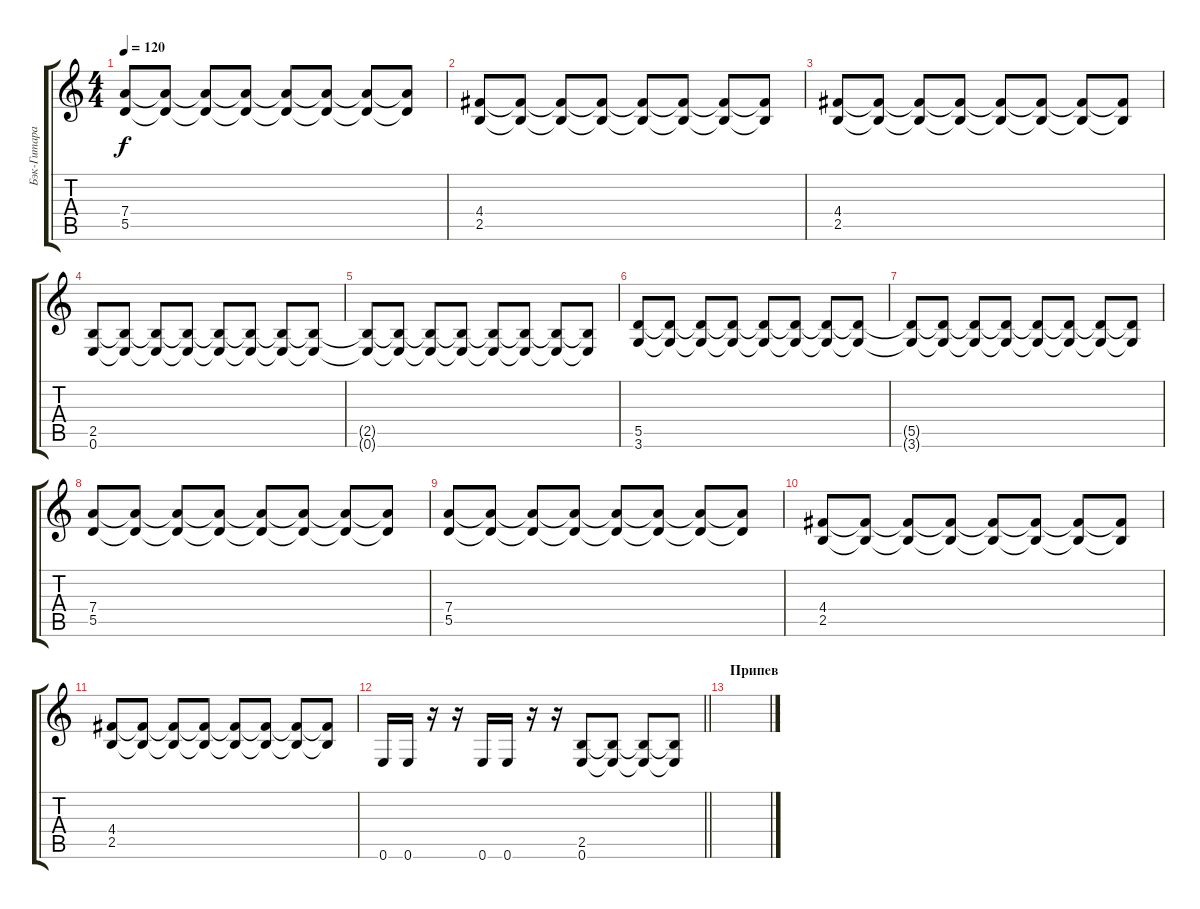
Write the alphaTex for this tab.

\track ("Бэк-Гитара" "Бэк-Гитара") {instrument distortionguitar}
\staff {score tabs}
\tuning (E4 B3 G3 D3 A2 E2) {hide}
\ts (4 4)
\tempo 120
\clef g2
\ks c
(7.4 5.5).8{dy f} (7.4{t} 5.5{t}).8 (7.4{t} 5.5{t}).8 (7.4{t} 5.5{t}).8 (7.4{t} 5.5{t}).8 (7.4{t} 5.5{t}).8 (7.4{t} 5.5{t}).8 (7.4{t} 5.5{t}).8 |
(4.4 2.5).8 (4.4{t} 2.5{t}).8 (4.4{t} 2.5{t}).8 (4.4{t} 2.5{t}).8 (4.4{t} 2.5{t}).8 (4.4{t} 2.5{t}).8 (4.4{t} 2.5{t}).8 (4.4{t} 2.5{t}).8 |
(4.4 2.5).8 (4.4{t} 2.5{t}).8 (4.4{t} 2.5{t}).8 (4.4{t} 2.5{t}).8 (4.4{t} 2.5{t}).8 (4.4{t} 2.5{t}).8 (4.4{t} 2.5{t}).8 (4.4{t} 2.5{t}).8 |
(2.5 0.6).8 (2.5{t} 0.6{t}).8 (2.5{t} 0.6{t}).8 (2.5{t} 0.6{t}).8 (2.5{t} 0.6{t}).8 (2.5{t} 0.6{t}).8 (2.5{t} 0.6{t}).8 (2.5{t} 0.6{t}).8 |
(2.5{t} 0.6{t}).8 (2.5{t} 0.6{t}).8 (2.5{t} 0.6{t}).8 (2.5{t} 0.6{t}).8 (2.5{t} 0.6{t}).8 (2.5{t} 0.6{t}).8 (2.5{t} 0.6{t}).8 (2.5{t} 0.6{t}).8 |
(5.5 3.6).8 (5.5{t} 3.6{t}).8 (5.5{t} 3.6{t}).8 (5.5{t} 3.6{t}).8 (5.5{t} 3.6{t}).8 (5.5{t} 3.6{t}).8 (5.5{t} 3.6{t}).8 (5.5{t} 3.6{t}).8 |
(5.5{t} 3.6{t}).8 (5.5{t} 3.6{t}).8 (5.5{t} 3.6{t}).8 (5.5{t} 3.6{t}).8 (5.5{t} 3.6{t}).8 (5.5{t} 3.6{t}).8 (5.5{t} 3.6{t}).8 (5.5{t} 3.6{t}).8 |
(7.4 5.5).8 (7.4{t} 5.5{t}).8 (7.4{t} 5.5{t}).8 (7.4{t} 5.5{t}).8 (7.4{t} 5.5{t}).8 (7.4{t} 5.5{t}).8 (7.4{t} 5.5{t}).8 (7.4{t} 5.5{t}).8 |
(7.4 5.5).8 (7.4{t} 5.5{t}).8 (7.4{t} 5.5{t}).8 (7.4{t} 5.5{t}).8 (7.4{t} 5.5{t}).8 (7.4{t} 5.5{t}).8 (7.4{t} 5.5{t}).8 (7.4{t} 5.5{t}).8 |
(4.4 2.5).8 (4.4{t} 2.5{t}).8 (4.4{t} 2.5{t}).8 (4.4{t} 2.5{t}).8 (4.4{t} 2.5{t}).8 (4.4{t} 2.5{t}).8 (4.4{t} 2.5{t}).8 (4.4{t} 2.5{t}).8 |
(4.4 2.5).8 (4.4{t} 2.5{t}).8 (4.4{t} 2.5{t}).8 (4.4{t} 2.5{t}).8 (4.4{t} 2.5{t}).8 (4.4{t} 2.5{t}).8 (4.4{t} 2.5{t}).8 (4.4{t} 2.5{t}).8 |
\barLineRight lightlight
0.6.16 0.6.16 r.16 r.16 0.6.16 0.6.16 r.16 r.16 (2.5 0.6).8 (2.5{t} 0.6{t}).8 (2.5{t} 0.6{t}).8 (2.5{t} 0.6{t}).8 |
\section ("" "Припев")
